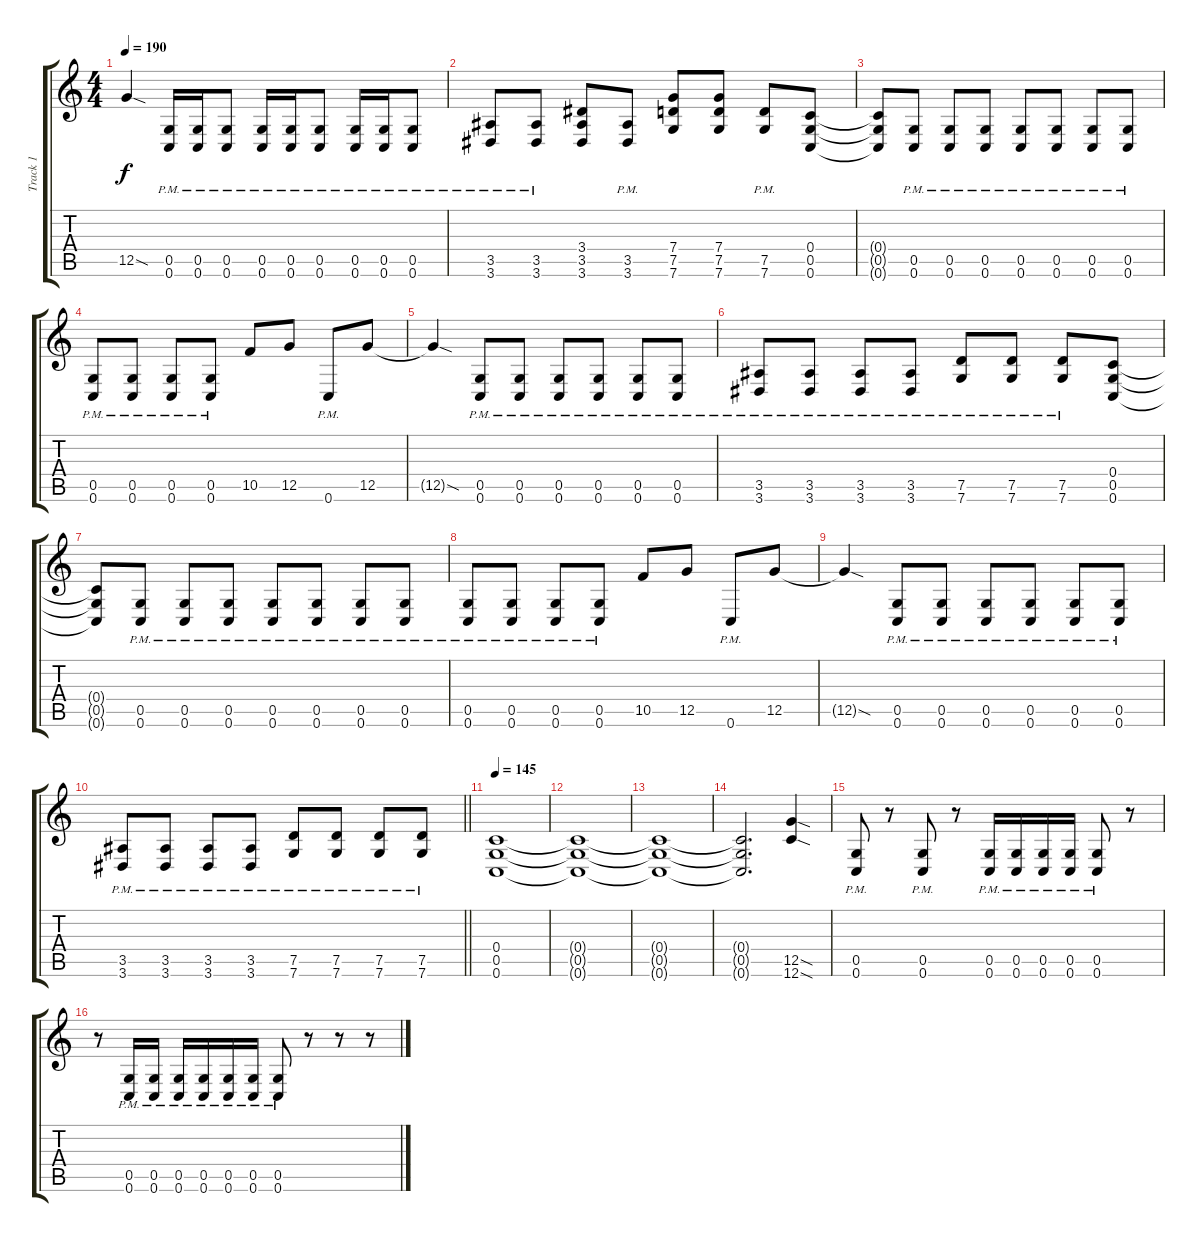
\track ("Track 1" "Track 1") {instrument distortionguitar}
\staff {score tabs}
\tuning (D4 A3 F3 C3 G2 C2) {hide}
\ts (4 4)
\tempo 190
\clef g2
\ks c
12.5{sod t}.4{dy f} (0.5{pm} 0.6{pm}).16 (0.5{pm} 0.6{pm}).16 (0.5{pm} 0.6{pm}).8 (0.5{pm} 0.6{pm}).16 (0.5{pm} 0.6{pm}).16 (0.5{pm} 0.6{pm}).8 (0.5{pm} 0.6{pm}).16 (0.5{pm} 0.6{pm}).16 (0.5{pm} 0.6{pm}).8 |
(3.5{pm} 3.6{pm}).8 (3.5{pm} 3.6{pm}).8 (3.4 3.5 3.6).8 (3.5{pm} 3.6{pm}).8 (7.4 7.5 7.6).8 (7.4 7.5 7.6).8 (7.5{pm} 7.6{pm}).8 (0.4 0.5 0.6).8 |
(0.4{t} 0.5{t} 0.6{t}).8 (0.5{pm} 0.6{pm}).8 (0.5{pm} 0.6{pm}).8 (0.5{pm} 0.6{pm}).8 (0.5{pm} 0.6{pm}).8 (0.5{pm} 0.6{pm}).8 (0.5{pm} 0.6{pm}).8 (0.5{pm} 0.6{pm}).8 |
(0.5{pm} 0.6{pm}).8 (0.5{pm} 0.6{pm}).8 (0.5{pm} 0.6{pm}).8 (0.5{pm} 0.6{pm}).8 10.5.8 12.5.8 0.6{pm}.8 12.5.8 |
12.5{sod t}.4 (0.5{pm} 0.6{pm}).8 (0.5{pm} 0.6{pm}).8 (0.5{pm} 0.6{pm}).8 (0.5{pm} 0.6{pm}).8 (0.5{pm} 0.6{pm}).8 (0.5{pm} 0.6{pm}).8 |
(3.5{pm} 3.6{pm}).8 (3.5{pm} 3.6{pm}).8 (3.5{pm} 3.6{pm}).8 (3.5{pm} 3.6{pm}).8 (7.5{pm} 7.6{pm}).8 (7.5{pm} 7.6{pm}).8 (7.5{pm} 7.6{pm}).8 (0.4 0.5 0.6).8 |
(0.4{t} 0.5{t} 0.6{t}).8 (0.5{pm} 0.6{pm}).8 (0.5{pm} 0.6{pm}).8 (0.5{pm} 0.6{pm}).8 (0.5{pm} 0.6{pm}).8 (0.5{pm} 0.6{pm}).8 (0.5{pm} 0.6{pm}).8 (0.5{pm} 0.6{pm}).8 |
(0.5{pm} 0.6{pm}).8 (0.5{pm} 0.6{pm}).8 (0.5{pm} 0.6{pm}).8 (0.5{pm} 0.6{pm}).8 10.5.8 12.5.8 0.6{pm}.8 12.5.8 |
12.5{sod t}.4 (0.5{pm} 0.6{pm}).8 (0.5{pm} 0.6{pm}).8 (0.5{pm} 0.6{pm}).8 (0.5{pm} 0.6{pm}).8 (0.5{pm} 0.6{pm}).8 (0.5{pm} 0.6{pm}).8 |
\barLineRight lightlight
(3.5{pm} 3.6{pm}).8 (3.5{pm} 3.6{pm}).8 (3.5{pm} 3.6{pm}).8 (3.5{pm} 3.6{pm}).8 (7.5{pm} 7.6{pm}).8 (7.5{pm} 7.6{pm}).8 (7.5{pm} 7.6{pm}).8 (7.5{pm} 7.6{pm}).8 |
\section ("" "")
\tempo 145
(0.4 0.5 0.6).1 |
(0.4{t} 0.5{t} 0.6{t}).1 |
(0.4{t} 0.5{t} 0.6{t}).1 |
(0.4{t} 0.5{t} 0.6{t}).2{d} (12.5{sod} 12.6{sod}).4 |
(0.5{pm} 0.6{pm}).8 r.8 (0.5{pm} 0.6{pm}).8 r.8 (0.5{pm} 0.6{pm}).16 (0.5{pm} 0.6{pm}).16 (0.5{pm} 0.6{pm}).16 (0.5{pm} 0.6{pm}).16 (0.5{pm} 0.6{pm}).8 r.8 |
r.8 (0.5{pm} 0.6{pm}).16 (0.5{pm} 0.6{pm}).16 (0.5{pm} 0.6{pm}).16 (0.5{pm} 0.6{pm}).16 (0.5{pm} 0.6{pm}).16 (0.5{pm} 0.6{pm}).16 (0.5{pm} 0.6{pm}).8 r.8 r.8 r.8
